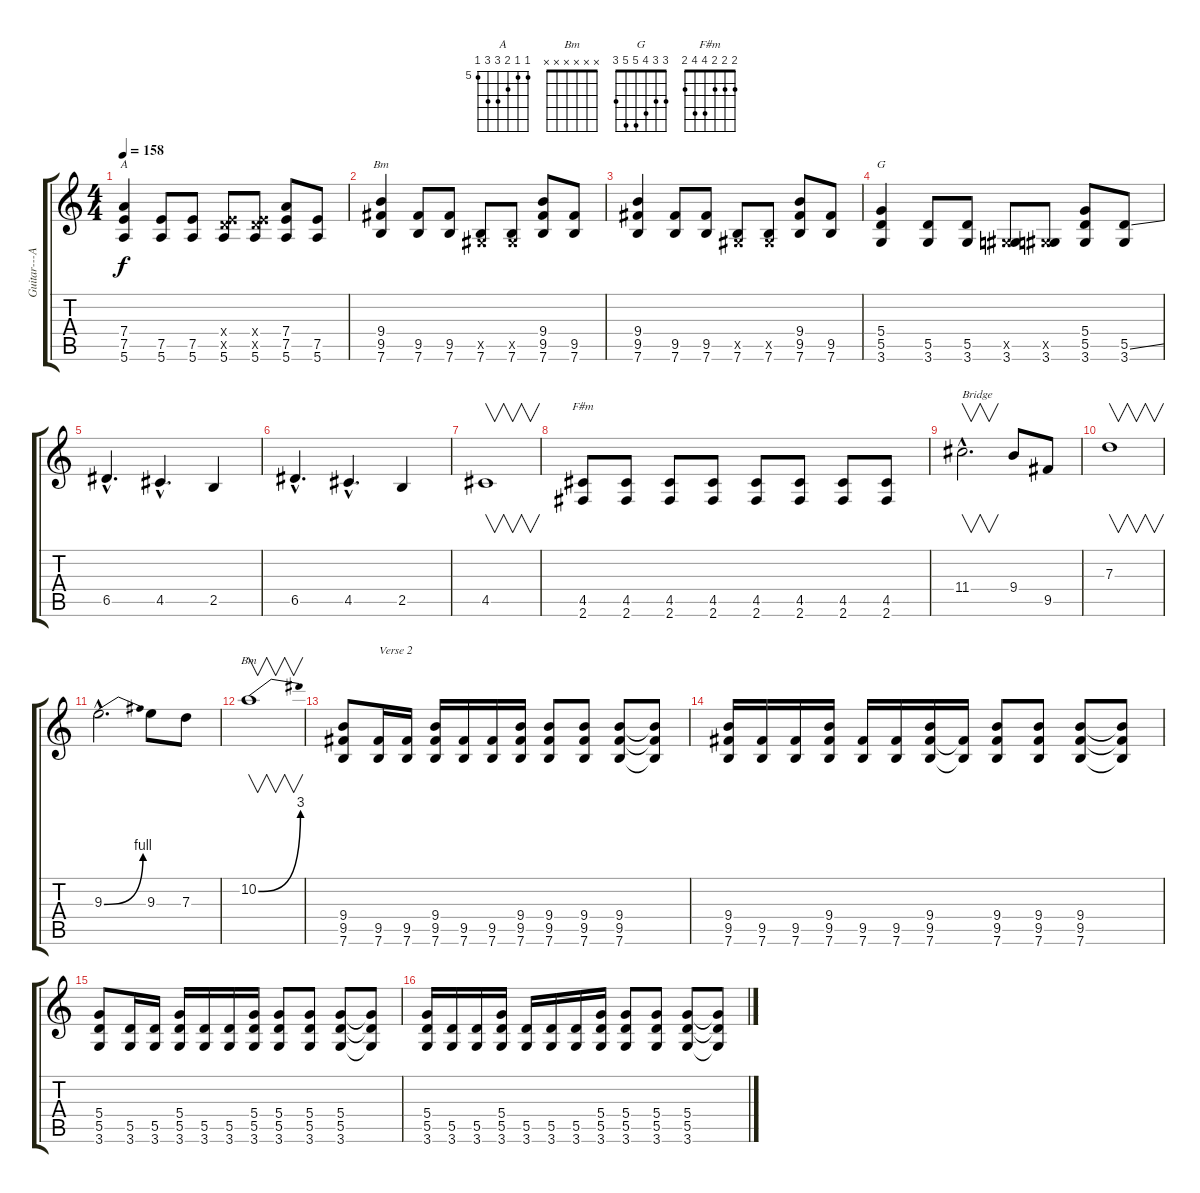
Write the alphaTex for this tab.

\track ("Guitar---Ar Paul" "Guitar---A") {instrument overdrivenguitar}
\staff {score tabs}
\tuning (E4 B3 G3 D3 A2 E2) {hide}
\chord ("A" 5 5 6 7 7 5) {firstfret 5}
\chord ("Bm" 7 7 7 9 9 7) {firstfret 7}
\chord ("G" 3 3 4 5 5 3)
\chord ("F#m" 2 2 2 4 4 2)
\chord ("Bm" x x x x x x) {firstfret 0}
\ts (4 4)
\tempo 158
\clef g2
\ks c
(7.4 7.5 5.6).4{ch "A" dy f} (7.5 5.6).8 (7.5 5.6).8 (0.4{x} 7.5{x} 5.6).8 (0.4{x} 7.5{x} 5.6).8 (7.4 7.5 5.6).8 (7.5 5.6).8 |
(9.4 9.5 7.6).4{ch "Bm"} (9.5 7.6).8 (9.5 7.6).8 (-1.5{x} 7.6).8 (-1.5{x} 7.6).8 (9.4 9.5 7.6).8 (9.5 7.6).8 |
(9.4 9.5 7.6).4 (9.5 7.6).8 (9.5 7.6).8 (-1.5{x} 7.6).8 (-1.5{x} 7.6).8 (9.4 9.5 7.6).8 (9.5 7.6).8 |
(5.4 5.5 3.6).4{ch "G"} (5.5 3.6).8 (5.5 3.6).8 (-1.5{x} 3.6).8 (-1.5{x} 3.6).8 (5.4 5.5 3.6).8 (5.5{ss} 3.6).8 |
6.5{hac}.4{d} 4.5{hac}.4{d} 2.5.4 |
6.5{hac}.4{d} 4.5{hac}.4{d} 2.5.4 |
4.5.1{v} |
(4.5 2.6).8{ch "F#m"} (4.5 2.6).8 (4.5 2.6).8 (4.5 2.6).8 (4.5 2.6).8 (4.5 2.6).8 (4.5 2.6).8 (4.5 2.6).8 |
11.4{hac}.2{v d txt "Bridge"} 9.4.8 9.5.8 |
7.3.1{v} |
9.3{be (bend 0 0 60 4) hac}.2{d} 9.3.8 7.3.8 |
10.2{be (bend 0 0 60 12)}.1{v ch "Bm"} |
(9.4 9.5 7.6).8 (9.5 7.6).16{txt "Verse 2"} (9.5 7.6).16 (9.4 9.5 7.6).16 (9.5 7.6).16 (9.5 7.6).16 (9.4 9.5 7.6).16 (9.4 9.5 7.6).8 (9.4 9.5 7.6).8 (9.4 9.5 7.6).8 (9.4{t} 9.5{t} 7.6{t}).8 |
(9.4 9.5 7.6).16 (9.5 7.6).16 (9.5 7.6).16 (9.4 9.5 7.6).16 (9.5 7.6).16 (9.5 7.6).16 (9.4 9.5 7.6).16 (9.5{t} 7.6{t}).16 (9.4 9.5 7.6).8 (9.4 9.5 7.6).8 (9.4 9.5 7.6).8 (9.4{t} 9.5{t} 7.6{t}).8 |
(5.4 5.5 3.6).8 (5.5 3.6).16 (5.5 3.6).16 (5.4 5.5 3.6).16 (5.5 3.6).16 (5.5 3.6).16 (5.4 5.5 3.6).16 (5.4 5.5 3.6).8 (5.4 5.5 3.6).8 (5.4 5.5 3.6).8 (5.4{t} 5.5{t} 3.6{t}).8 |
(5.4 5.5 3.6).16 (5.5 3.6).16 (5.5 3.6).16 (5.4 5.5 3.6).16 (5.5 3.6).16 (5.5 3.6).16 (5.5 3.6).16 (5.4 5.5 3.6).16 (5.4 5.5 3.6).8 (5.4 5.5 3.6).8 (5.4 5.5 3.6).8 (5.4{t} 5.5{t} 3.6{t}).8
